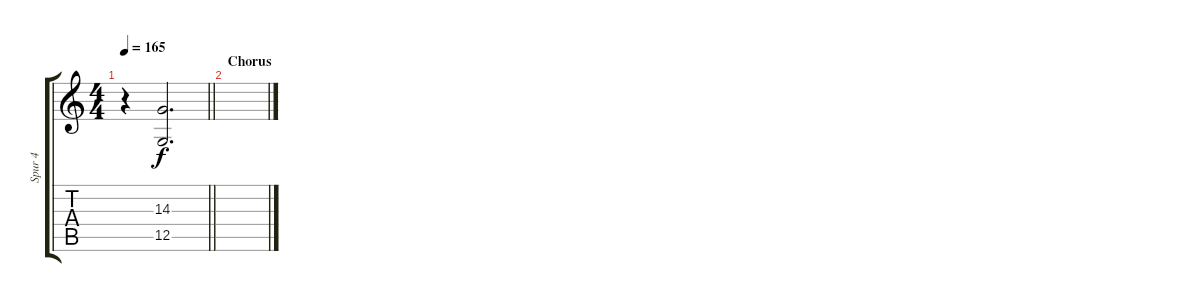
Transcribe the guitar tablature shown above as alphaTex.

\track ("Spur 4" "Spur 4") {instrument reversecymbal}
\staff {score tabs}
\tuning (D4 A3 F3 C3 G2 D2) {hide}
\ts (4 4)
\tempo 165
\clef g2
\barLineRight lightlight
\ks c
r.4{dy f} (14.3 12.5).2{d} |
\section ("" "Chorus")
